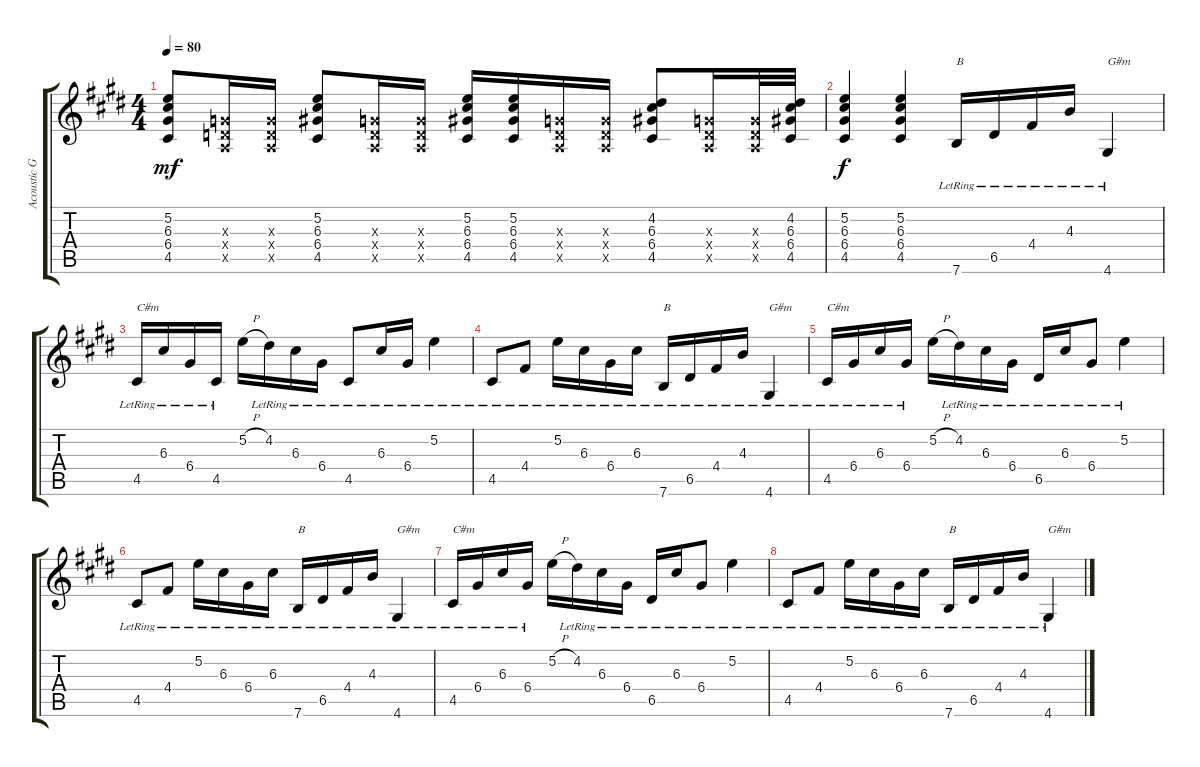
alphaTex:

\track ("Acoustic Guitar 1" "Acoustic G") {instrument acousticguitarsteel}
\staff {score tabs}
\tuning (E4 B3 G3 D3 A2 E2) {hide}
\ts (4 4)
\tempo 80
\clef g2
\ks c#minor
(5.2 6.3 6.4 4.5).8{dy mf} (0.3{x} 0.4{x} 0.5{x}).16 (0.3{x} 0.4{x} 0.5{x}).16 (5.2 6.3 6.4 4.5).8 (0.3{x} 0.4{x} 0.5{x}).16 (0.3{x} 0.4{x} 0.5{x}).16 (5.2 6.3 6.4 4.5).16 (5.2 6.3 6.4 4.5).16 (0.3{x} 0.4{x} 0.5{x}).16 (0.3{x} 0.4{x} 0.5{x}).16 (4.2 6.3 6.4 4.5).8 (0.3{x} 0.4{x} 0.5{x}).16 (0.3{x} 0.4{x} 0.5{x}).32 (4.2 6.3 6.4 4.5).32 |
(5.2 6.3 6.4 4.5).4{dy f} (5.2 6.3 6.4 4.5).4 7.6{lr}.16{txt "B"} 6.5{lr}.16 4.4{lr}.16 4.3{lr}.16 4.6{lr}.4{txt "G#m"} |
4.5{lr}.16{txt "C#m"} 6.3{lr}.16 6.4{lr}.16 4.5{lr}.16 5.2{h}.16 4.2{lr}.16 6.3{lr}.16 6.4{lr}.16 4.5{lr}.8 6.3{lr}.16 6.4{lr}.16 5.2{lr}.4 |
4.5{lr}.8 4.4{lr}.8 5.2{lr}.16 6.3{lr}.16 6.4{lr}.16 6.3{lr}.16 7.6{lr}.16{txt "B"} 6.5{lr}.16 4.4{lr}.16 4.3{lr}.16 4.6{lr}.4{txt "G#m"} |
4.5{lr}.16{txt "C#m"} 6.4{lr}.16 6.3{lr}.16 6.4{lr}.16 5.2{h}.16 4.2{lr}.16 6.3{lr}.16 6.4{lr}.16 6.5{lr}.16 6.3{lr}.16 6.4{lr}.8 5.2{lr}.4 |
4.5{lr}.8 4.4{lr}.8 5.2{lr}.16 6.3{lr}.16 6.4{lr}.16 6.3{lr}.16 7.6{lr}.16{txt "B"} 6.5{lr}.16 4.4{lr}.16 4.3{lr}.16 4.6{lr}.4{txt "G#m"} |
4.5{lr}.16{txt "C#m"} 6.4{lr}.16 6.3{lr}.16 6.4{lr}.16 5.2{h}.16 4.2{lr}.16 6.3{lr}.16 6.4{lr}.16 6.5{lr}.16 6.3{lr}.16 6.4{lr}.8 5.2{lr}.4 |
4.5{lr}.8 4.4{lr}.8 5.2{lr}.16 6.3{lr}.16 6.4{lr}.16 6.3{lr}.16 7.6{lr}.16{txt "B"} 6.5{lr}.16 4.4{lr}.16 4.3{lr}.16 4.6{lr}.4{txt "G#m"}
